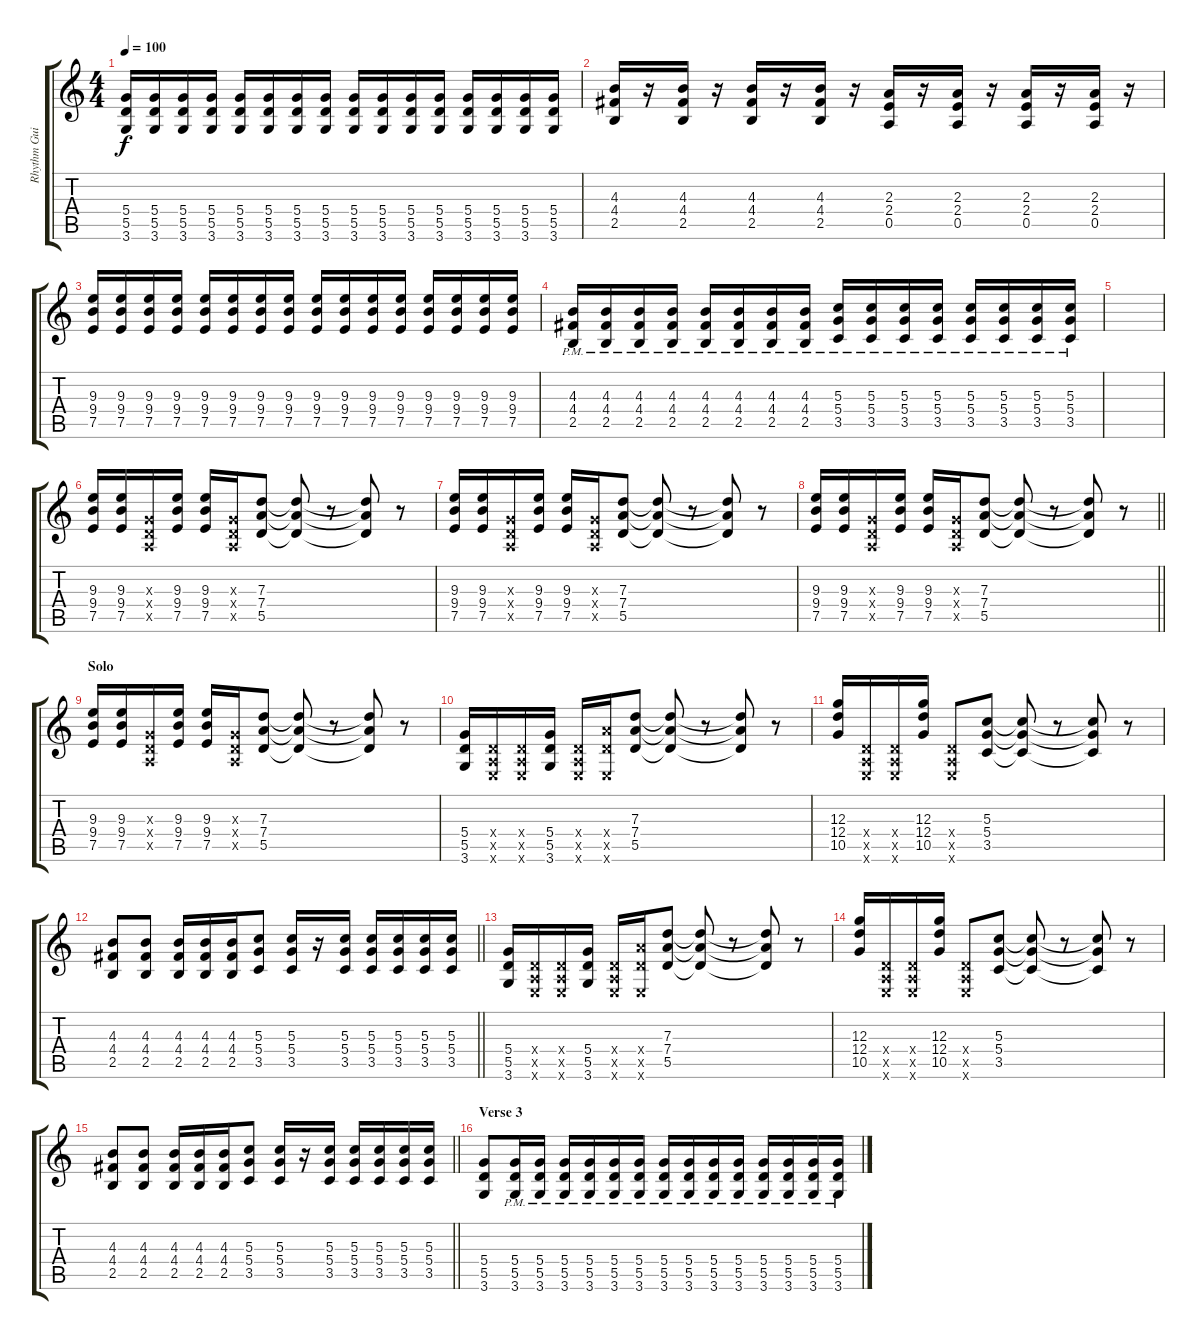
\track ("Rhythm Guitar" "Rhythm Gui") {instrument overdrivenguitar}
\staff {score tabs}
\tuning (E4 B3 G3 D3 A2 E2) {hide}
\ts (4 4)
\tempo 100
\clef g2
\ks c
(5.4 5.5 3.6).16{dy f} (5.4 5.5 3.6).16 (5.4 5.5 3.6).16 (5.4 5.5 3.6).16 (5.4 5.5 3.6).16 (5.4 5.5 3.6).16 (5.4 5.5 3.6).16 (5.4 5.5 3.6).16 (5.4 5.5 3.6).16 (5.4 5.5 3.6).16 (5.4 5.5 3.6).16 (5.4 5.5 3.6).16 (5.4 5.5 3.6).16 (5.4 5.5 3.6).16 (5.4 5.5 3.6).16 (5.4 5.5 3.6).16 |
(4.3 4.4 2.5).16 r.16 (4.3 4.4 2.5).16 r.16 (4.3 4.4 2.5).16 r.16 (4.3 4.4 2.5).16 r.16 (2.3 2.4 0.5).16 r.16 (2.3 2.4 0.5).16 r.16 (2.3 2.4 0.5).16 r.16 (2.3 2.4 0.5).16 r.16 |
(9.3 9.4 7.5).16 (9.3 9.4 7.5).16 (9.3 9.4 7.5).16 (9.3 9.4 7.5).16 (9.3 9.4 7.5).16 (9.3 9.4 7.5).16 (9.3 9.4 7.5).16 (9.3 9.4 7.5).16 (9.3 9.4 7.5).16 (9.3 9.4 7.5).16 (9.3 9.4 7.5).16 (9.3 9.4 7.5).16 (9.3 9.4 7.5).16 (9.3 9.4 7.5).16 (9.3 9.4 7.5).16 (9.3 9.4 7.5).16 |
(4.3{pm} 4.4{pm} 2.5{pm}).16 (4.3{pm} 4.4{pm} 2.5{pm}).16 (4.3{pm} 4.4{pm} 2.5{pm}).16 (4.3{pm} 4.4{pm} 2.5{pm}).16 (4.3{pm} 4.4{pm} 2.5{pm}).16 (4.3{pm} 4.4{pm} 2.5{pm}).16 (4.3{pm} 4.4{pm} 2.5{pm}).16 (4.3{pm} 4.4{pm} 2.5{pm}).16 (5.3{pm} 5.4{pm} 3.5{pm}).16 (5.3{pm} 5.4{pm} 3.5{pm}).16 (5.3{pm} 5.4{pm} 3.5{pm}).16 (5.3{pm} 5.4{pm} 3.5{pm}).16 (5.3{pm} 5.4{pm} 3.5{pm}).16 (5.3{pm} 5.4{pm} 3.5{pm}).16 (5.3{pm} 5.4{pm} 3.5{pm}).16 (5.3{pm} 5.4{pm} 3.5{pm}).16 |
|
(9.3 9.4 7.5).16 (9.3 9.4 7.5).16 (0.3{x} 0.4{x} 0.5{x}).16 (9.3 9.4 7.5).16 (9.3 9.4 7.5).16 (0.3{x} 0.4{x} 0.5{x}).16 (7.3 7.4 5.5).8 (7.3{t} 7.4{t} 5.5{t}).8 r.8 (7.3{t} 7.4{t} 5.5{t}).8 r.8 |
(9.3 9.4 7.5).16 (9.3 9.4 7.5).16 (0.3{x} 0.4{x} 0.5{x}).16 (9.3 9.4 7.5).16 (9.3 9.4 7.5).16 (0.3{x} 0.4{x} 0.5{x}).16 (7.3 7.4 5.5).8 (7.3{t} 7.4{t} 5.5{t}).8 r.8 (7.3{t} 7.4{t} 5.5{t}).8 r.8 |
\barLineRight lightlight
(9.3 9.4 7.5).16 (9.3 9.4 7.5).16 (0.3{x} 0.4{x} 0.5{x}).16 (9.3 9.4 7.5).16 (9.3 9.4 7.5).16 (0.3{x} 0.4{x} 0.5{x}).16 (7.3 7.4 5.5).8 (7.3{t} 7.4{t} 5.5{t}).8 r.8 (7.3{t} 7.4{t} 5.5{t}).8 r.8 |
\section ("" "Solo")
(9.3 9.4 7.5).16 (9.3 9.4 7.5).16 (0.3{x} 0.4{x} 0.5{x}).16 (9.3 9.4 7.5).16 (9.3 9.4 7.5).16 (0.3{x} 0.4{x} 0.5{x}).16 (7.3 7.4 5.5).8 (7.3{t} 7.4{t} 5.5{t}).8 r.8 (7.3{t} 7.4{t} 5.5{t}).8 r.8 |
(5.4 5.5 3.6).16 (0.4{x} 0.5{x} 0.6{x}).16 (0.4{x} 0.5{x} 0.6{x}).16 (5.4 5.5 3.6).16 (0.4{x} 0.5{x} 0.6{x}).16 (7.4{x} 5.5{x} 0.6{x}).16 (7.3 7.4 5.5).8 (7.3{t} 7.4{t} 5.5{t}).8 r.8 (7.3{t} 7.4{t} 5.5{t}).8 r.8 |
(12.3 12.4 10.5).16 (0.4{x} 0.5{x} 0.6{x}).16 (0.4{x} 0.5{x} 0.6{x}).16 (12.3 12.4 10.5).16 (0.4{x} 0.5{x} 0.6{x}).8 (5.3 5.4 3.5).8 (5.3{t} 5.4{t} 3.5{t}).8 r.8 (5.3{t} 5.4{t} 3.5{t}).8 r.8 |
\barLineRight lightlight
(4.3 4.4 2.5).8 (4.3 4.4 2.5).8 (4.3 4.4 2.5).16 (4.3 4.4 2.5).16 (4.3 4.4 2.5).16 (5.3 5.4 3.5).8 (5.3 5.4 3.5).16 r.16 (5.3 5.4 3.5).16 (5.3 5.4 3.5).16 (5.3 5.4 3.5).16 (5.3 5.4 3.5).16 (5.3 5.4 3.5).16 |
(5.4 5.5 3.6).16 (0.4{x} 0.5{x} 0.6{x}).16 (0.4{x} 0.5{x} 0.6{x}).16 (5.4 5.5 3.6).16 (0.4{x} 0.5{x} 0.6{x}).16 (7.4{x} 5.5{x} 0.6{x}).16 (7.3 7.4 5.5).8 (7.3{t} 7.4{t} 5.5{t}).8 r.8 (7.3{t} 7.4{t} 5.5{t}).8 r.8 |
(12.3 12.4 10.5).16 (0.4{x} 0.5{x} 0.6{x}).16 (0.4{x} 0.5{x} 0.6{x}).16 (12.3 12.4 10.5).16 (0.4{x} 0.5{x} 0.6{x}).8 (5.3 5.4 3.5).8 (5.3{t} 5.4{t} 3.5{t}).8 r.8 (5.3{t} 5.4{t} 3.5{t}).8 r.8 |
\barLineRight lightlight
(4.3 4.4 2.5).8 (4.3 4.4 2.5).8 (4.3 4.4 2.5).16 (4.3 4.4 2.5).16 (4.3 4.4 2.5).16 (5.3 5.4 3.5).8 (5.3 5.4 3.5).16 r.16 (5.3 5.4 3.5).16 (5.3 5.4 3.5).16 (5.3 5.4 3.5).16 (5.3 5.4 3.5).16 (5.3 5.4 3.5).16 |
\section ("" "Verse 3")
(5.4 5.5 3.6).8 (5.4{pm} 5.5{pm} 3.6{pm}).16 (5.4{pm} 5.5{pm} 3.6{pm}).16 (5.4{pm} 5.5{pm} 3.6{pm}).16 (5.4{pm} 5.5{pm} 3.6{pm}).16 (5.4{pm} 5.5{pm} 3.6{pm}).16 (5.4{pm} 5.5{pm} 3.6{pm}).16 (5.4{pm} 5.5{pm} 3.6{pm}).16 (5.4{pm} 5.5{pm} 3.6{pm}).16 (5.4{pm} 5.5{pm} 3.6{pm}).16 (5.4{pm} 5.5{pm} 3.6{pm}).16 (5.4{pm} 5.5{pm} 3.6{pm}).16 (5.4{pm} 5.5{pm} 3.6{pm}).16 (5.4{pm} 5.5{pm} 3.6{pm}).16 (5.4{pm} 5.5{pm} 3.6{pm}).16
